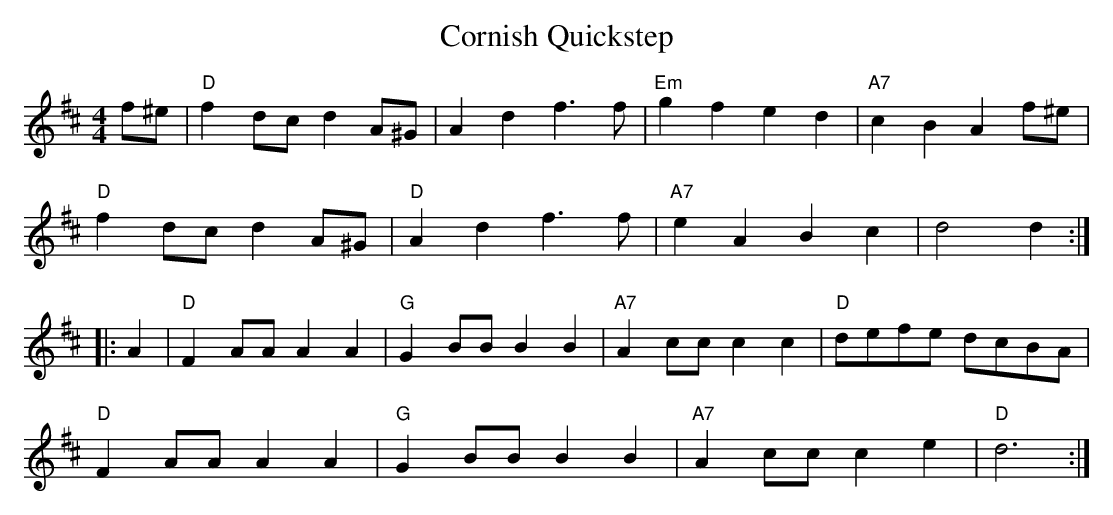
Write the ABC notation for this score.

X:1
T:Cornish Quickstep
M:4/4
L:1/4
K:D
f/2^e/2|"D"fd/2c/2 dA/2^G/2|Ad f3/2f/2|"Em"gf ed|"A7"cB Af/2^e/2|
"D"fd/2c/2 dA/2^G/2|"D"Ad f3/2f/2|"A7"eA Bc|d2 d:|
|:A|"D"FA/2A/2 AA|"G"GB/2B/2 BB|"A7"Ac/2c/2 cc|"D"d/2e/2f/2e/2 d/2c/2B/2A/2|
"D"FA/2A/2 AA|"G"GB/2B/2 BB|"A7"Ac/2c/2 ce|"D"d3:|
